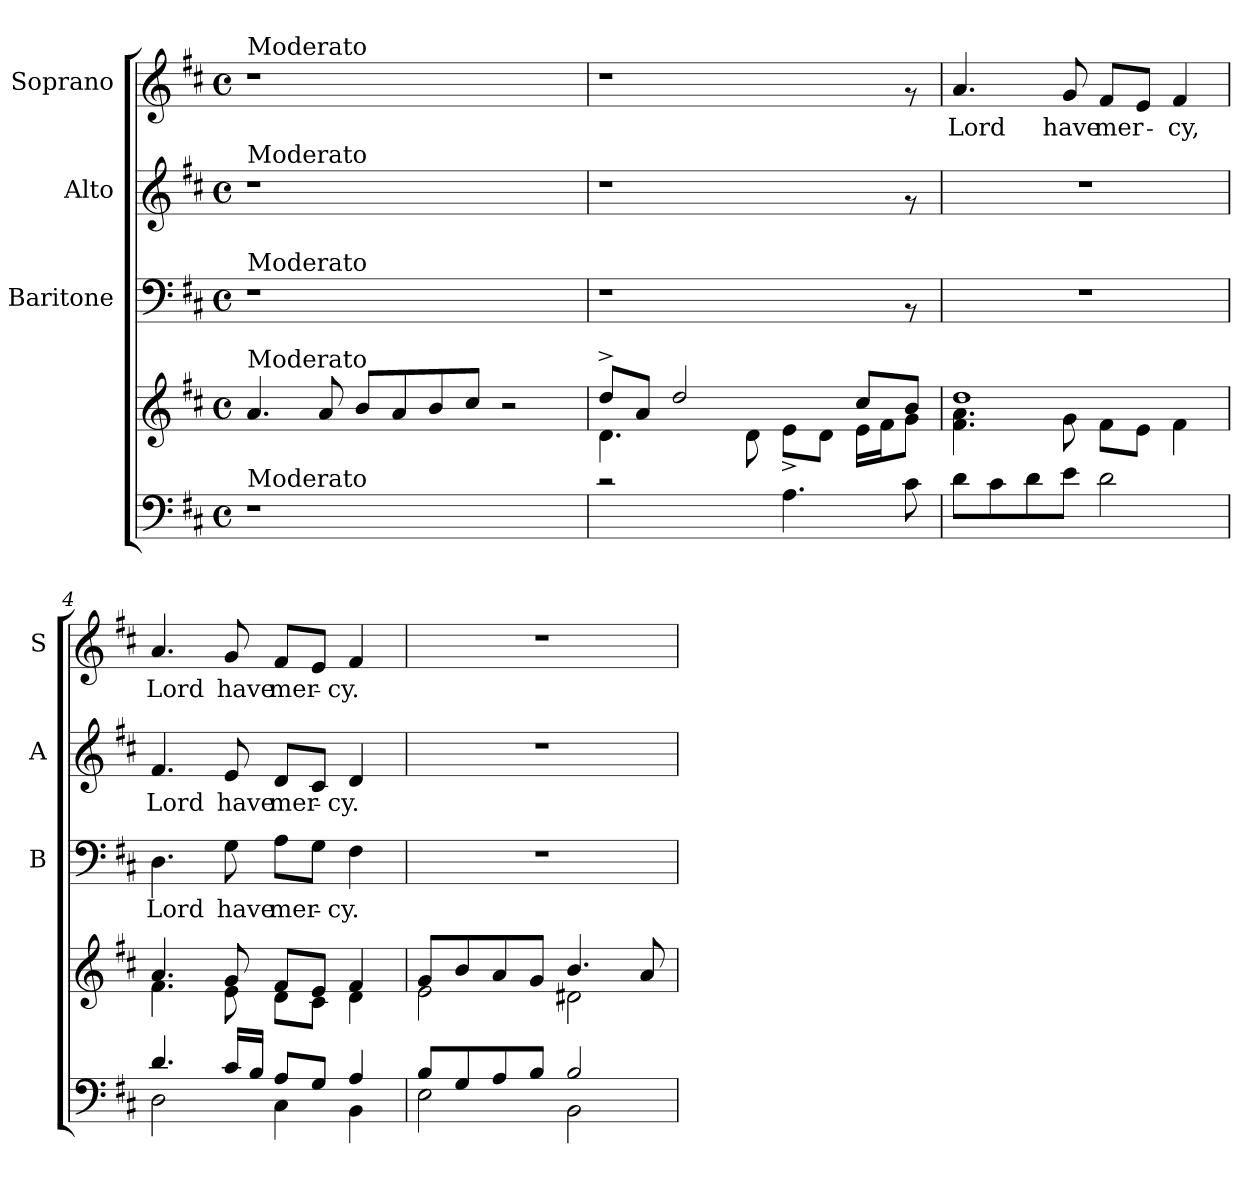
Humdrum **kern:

**kern	**kern	**kern	**text	**kern	**text	**kern	**text
*part4	*part4	*part3	*part3	*part2	*part2	*part1	*part1
*staff5	*staff4	*staff3	*staff3	*staff2	*staff2	*staff1	*staff1
*	*	*I"Baritone	*	*I"Alto	*	*I"Soprano	*
*	*	*I'B	*	*I'A	*	*I'S	*
*clefF4	*clefG2	*clefF4	*	*clefG2	*	*clefG2	*
*k[f#c#]	*k[f#c#]	*k[f#c#]	*	*k[f#c#]	*	*k[f#c#]	*
*D:	*D:	*D:	*	*D:	*	*D:	*
*M4/4	*M4/4	*M4/4	*	*M4/4	*	*M4/4	*
*met(c)	*met(c)	*met(c)	*	*met(c)	*	*met(c)	*
=1	=1	=1	=1	=1	=1	=1	=1
!	!	!	!	!	!	!LO:TX:a:t=Moderato	!
!	!	!	!	!LO:TX:a:t=Moderato	!	!	!
!	!	!LO:TX:a:t=Moderato	!	!	!	!	!
!	!LO:TX:a:t=Moderato	!	!	!	!	!	!
!LO:TX:a:t=Moderato	!	!	!	!	!	!	!
1r	4.a/	1r	.	1r	.	1r	.
.	8a/	.	.	.	.	.	.
.	8b/L	.	.	.	.	.	.
.	8a/	.	.	.	.	.	.
.	8b/	.	.	.	.	.	.
.	8cc#/J	.	.	.	.	.	.
2ryy	2r	2ryy	.	2ryy	.	2ryy	.
=2	=2	=2	=2	=2	=2	=2	=2
*^	*^	*	*	*	*	*	*
*	*	*	*^	*	*	*	*	*	*
2rc	2ryy	8dd^>/L	2ryy	4.d\	1r	.	1r	.	1r	.
.	.	8a/J	.	.	.	.	.	.	.	.
.	.	2dd/	.	.	.	.	.	.	.	.
.	.	.	.	2.ryy	.	.	.	.	.	.
2ryy	8ryy	.	8d\	.	.	.	.	.	.	.
.	4.A\	.	8e^<\L	.	.	.	.	.	.	.
.	.	8ryy	8d\J	.	.	.	.	.	.	.
.	.	8cc#/L	16e\LL	.	.	.	.	.	.	.
.	.	.	16f#\J	.	.	.	.	.	.	.
8ryy	8c#\	8b/J	8g\J	.	8rAA	.	8rf	.	8rf	.
*	*	*	*v	*v	*	*	*	*	*	*
=3	=3	=3	=3	=3	=3	=3	=3	=3	=3
!	!	!	!	!	!	!	!	!	!LO:LY:b
*v	*v	*	*	*	*	*	*	*	*
8d\L	1dd	4.f#\ 4.a\	1r	.	1r	.	4.a/	Lord
8c#\	.	.	.	.	.	.	.	.
8d\	.	.	.	.	.	.	.	.
!	!	!	!	!	!	!	!	!LO:LY:b
8e\J	.	8g\	.	.	.	.	8g/	have
!	!	!	!	!	!	!	!	!LO:LY:b
2d\	.	8f#\L	.	.	.	.	8f#/L	mer-
.	.	8e\J	.	.	.	.	8e/J	.
!	!	!	!	!	!	!	!	!LO:LY:b
.	.	4f#\	.	.	.	.	4f#/	-cy,
=4	=4	=4	=4	=4	=4	=4	=4	=4
*^	*	*	*	*	*	*	*	*
!	!	!	!	!	!LO:LY:b	!	!LO:LY:b	!	!LO:LY:b
4.d/	2D\	4.a/	4.f#\	4.D\	Lord	4.f#/	Lord	4.a/	Lord
!	!	!	!	!	!LO:LY:b	!	!LO:LY:b	!	!LO:LY:b
16c#/LL	.	8g/	8e\	8G\	have	8e/	have	8g/	have
16B/JJ	.	.	.	.	.	.	.	.	.
!	!	!	!	!	!LO:LY:b	!	!LO:LY:b	!	!LO:LY:b
8A/L	4C#\	8f#/L	8d\L	8A\L	mer-	8d/L	mer-	8f#/L	mer-
8G/J	.	8e/J	8c#\J	8G\J	.	8c#/J	.	8e/J	.
!	!	!	!	!	!LO:LY:b	!	!LO:LY:b	!	!LO:LY:b
4A/	4BB\	4f#/	4d\	4F#\	-cy.	4d/	-cy.	4f#/	-cy.
=5	=5	=5	=5	=5	=5	=5	=5	=5	=5
8B/L	2E\	8g/L	2e\	1r	.	1r	.	1r	.
8G/	.	8b/	.	.	.	.	.	.	.
8A/	.	8a/	.	.	.	.	.	.	.
8B/J	.	8g/J	.	.	.	.	.	.	.
2B/	2BB\	4.b/	2d#X\	.	.	.	.	.	.
.	.	8a/	.	.	.	.	.	.	.
*v	*v	*	*	*	*	*	*	*	*
*	*v	*v	*	*	*	*	*	*
=	=	=	=	=	=	=	=
*-	*-	*-	*-	*-	*-	*-	*-
